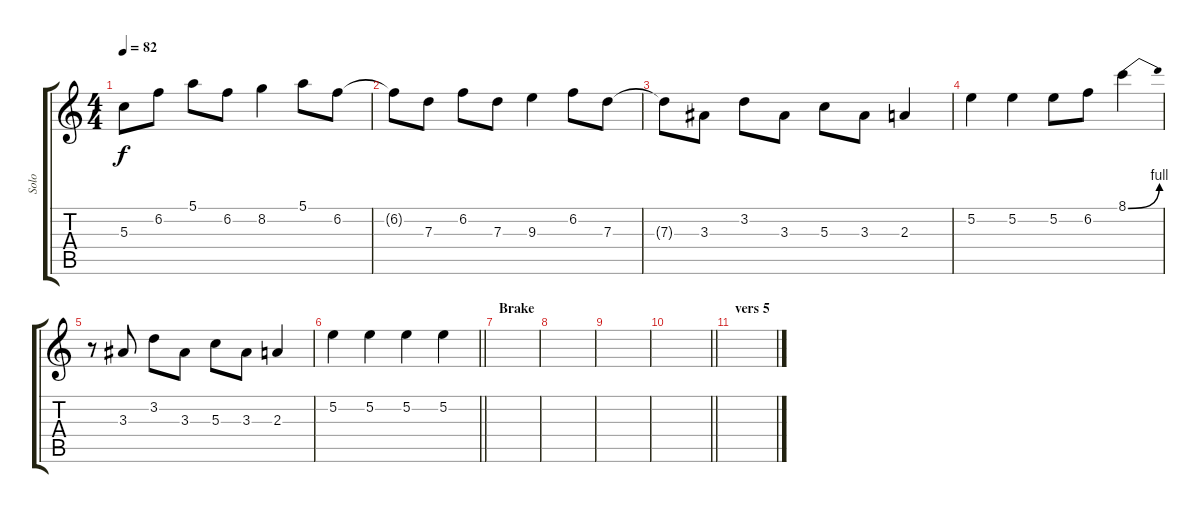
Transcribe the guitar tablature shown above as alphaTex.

\track ("Solo" "Solo") {instrument distortionguitar}
\staff {score tabs}
\tuning (E4 B3 G3 D3 A2 E2) {hide}
\ts (4 4)
\tempo 82
\clef g2
\ks c
5.3.8{dy f} 6.2.8 5.1.8 6.2.8 8.2.4 5.1.8 6.2.8 |
6.2{t}.8 7.3.8 6.2.8 7.3.8 9.3.4 6.2.8 7.3.8 |
7.3{t}.8 3.3.8 3.2.8 3.3.8 5.3.8 3.3.8 2.3.4 |
5.2.4 5.2.4 5.2.8 6.2.8 8.1{be (bend 0 0 60 4)}.4 |
r.8 3.3.8 3.2.8 3.3.8 5.3.8 3.3.8 2.3.4 |
\barLineRight lightlight
5.2.4 5.2.4 5.2.4 5.2.4 |
\section ("" "Brake")
|
|
|
\barLineRight lightlight
|
\section ("" "vers 5")
